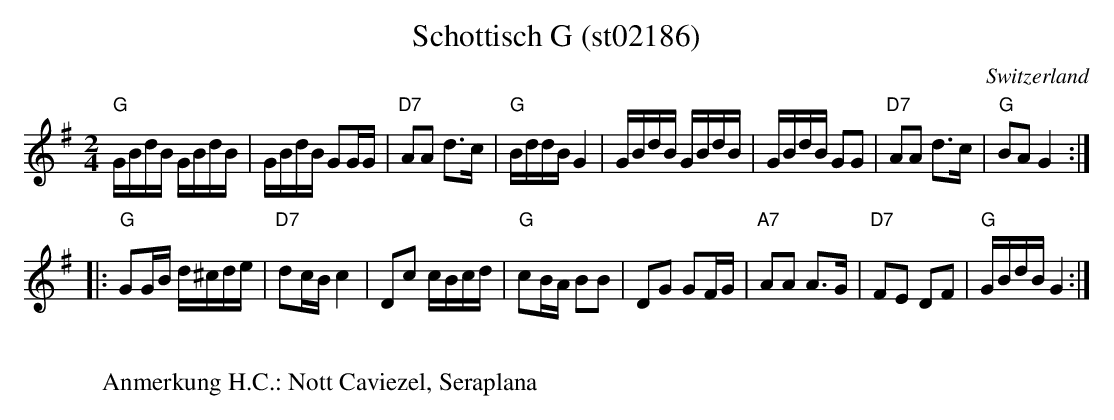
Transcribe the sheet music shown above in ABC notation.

X:1
T:Schottisch G (st02186)
O:Switzerland
M:2/4
L:1/16
K:G major
"G"GBdB GBdB | GBdB G2GG | "D7"A2A2 d3c | "G"BddBG4 | GBdB GBdB | GBdB G2G2 | "D7"A2A2 d3c | "G"B2A2G4 :|
|: "G"G2GB  d^cde | "D7"d2cBc4 | D2c2 cBcd | "G"c2BA B2B2 | D2G2 G2FG | "A7"A2A2 A3G | "D7"F2E2 D2F2 | "G"GBdB G4 :|
W:
W:Anmerkung H.C.: Nott Caviezel, Seraplana
